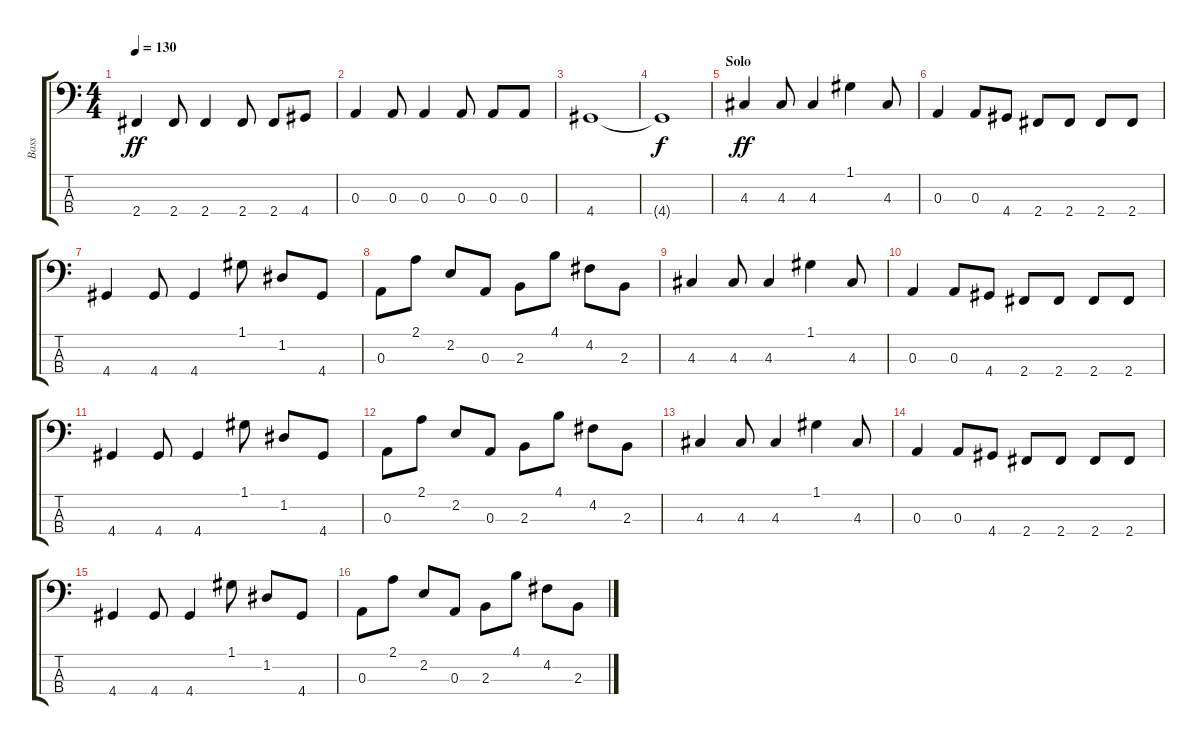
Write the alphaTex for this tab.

\track ("Bass" "Bass") {instrument electricbasspick}
\staff {score tabs}
\tuning (G2 D2 A1 E1) {hide}
\ts (4 4)
\tempo 130
\clef f4
\ks c
2.4.4{dy ff} 2.4.8 2.4.4 2.4.8 2.4.8 4.4.8 |
0.3.4 0.3.8 0.3.4 0.3.8 0.3.8 0.3.8 |
4.4.1 |
4.4{t}.1{dy f} |
\section ("" "Solo")
4.3.4{dy ff} 4.3.8 4.3.4 1.1.4 4.3.8 |
0.3.4 0.3.8 4.4.8 2.4.8 2.4.8 2.4.8 2.4.8 |
4.4.4 4.4.8 4.4.4 1.1.8 1.2.8 4.4.8 |
0.3.8 2.1.8 2.2.8 0.3.8 2.3.8 4.1.8 4.2.8 2.3.8 |
4.3.4 4.3.8 4.3.4 1.1.4 4.3.8 |
0.3.4 0.3.8 4.4.8 2.4.8 2.4.8 2.4.8 2.4.8 |
4.4.4 4.4.8 4.4.4 1.1.8 1.2.8 4.4.8 |
0.3.8 2.1.8 2.2.8 0.3.8 2.3.8 4.1.8 4.2.8 2.3.8 |
4.3.4 4.3.8 4.3.4 1.1.4 4.3.8 |
0.3.4 0.3.8 4.4.8 2.4.8 2.4.8 2.4.8 2.4.8 |
4.4.4 4.4.8 4.4.4 1.1.8 1.2.8 4.4.8 |
0.3.8 2.1.8 2.2.8 0.3.8 2.3.8 4.1.8 4.2.8 2.3.8
